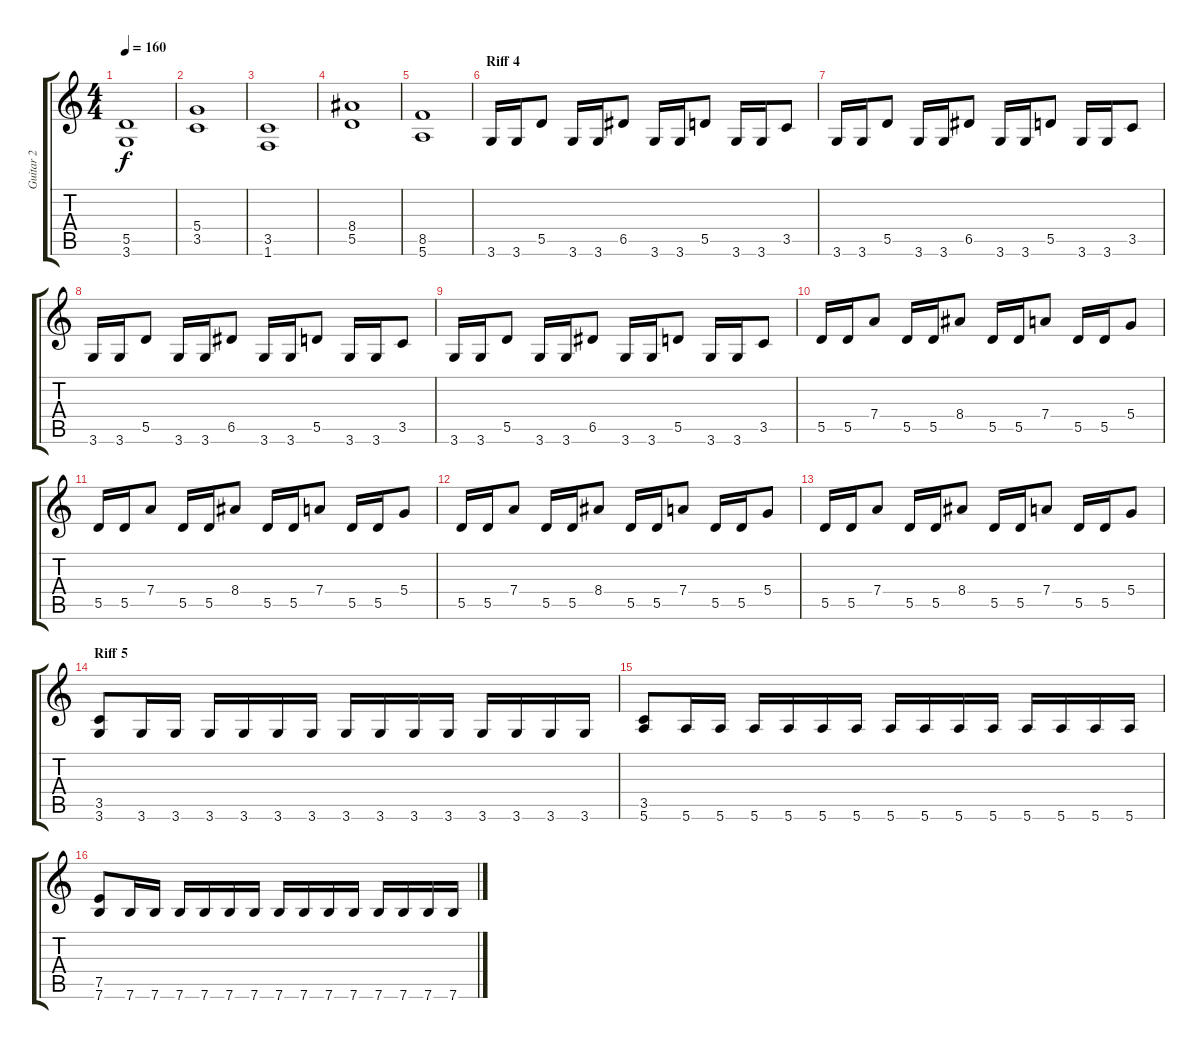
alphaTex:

\track ("Guitar 2" "Guitar 2") {instrument distortionguitar}
\staff {score tabs}
\tuning (E4 B3 G3 D3 A2 E2) {hide}
\ts (4 4)
\tempo 160
\clef g2
\ks c
(5.5 3.6).1{dy f} |
(5.4 3.5).1 |
(3.5 1.6).1 |
(8.4 5.5).1 |
(8.5 5.6).1 |
\section ("" "Riff 4")
3.6.16 3.6.16 5.5.8 3.6.16 3.6.16 6.5.8 3.6.16 3.6.16 5.5.8 3.6.16 3.6.16 3.5.8 |
3.6.16 3.6.16 5.5.8 3.6.16 3.6.16 6.5.8 3.6.16 3.6.16 5.5.8 3.6.16 3.6.16 3.5.8 |
3.6.16 3.6.16 5.5.8 3.6.16 3.6.16 6.5.8 3.6.16 3.6.16 5.5.8 3.6.16 3.6.16 3.5.8 |
3.6.16 3.6.16 5.5.8 3.6.16 3.6.16 6.5.8 3.6.16 3.6.16 5.5.8 3.6.16 3.6.16 3.5.8 |
5.5.16 5.5.16 7.4.8 5.5.16 5.5.16 8.4.8 5.5.16 5.5.16 7.4.8 5.5.16 5.5.16 5.4.8 |
5.5.16 5.5.16 7.4.8 5.5.16 5.5.16 8.4.8 5.5.16 5.5.16 7.4.8 5.5.16 5.5.16 5.4.8 |
5.5.16 5.5.16 7.4.8 5.5.16 5.5.16 8.4.8 5.5.16 5.5.16 7.4.8 5.5.16 5.5.16 5.4.8 |
5.5.16 5.5.16 7.4.8 5.5.16 5.5.16 8.4.8 5.5.16 5.5.16 7.4.8 5.5.16 5.5.16 5.4.8 |
\section ("" "Riff 5")
(3.5 3.6).8 3.6.16 3.6.16 3.6.16 3.6.16 3.6.16 3.6.16 3.6.16 3.6.16 3.6.16 3.6.16 3.6.16 3.6.16 3.6.16 3.6.16 |
(3.5 5.6).8 5.6.16 5.6.16 5.6.16 5.6.16 5.6.16 5.6.16 5.6.16 5.6.16 5.6.16 5.6.16 5.6.16 5.6.16 5.6.16 5.6.16 |
(7.5 7.6).8 7.6.16 7.6.16 7.6.16 7.6.16 7.6.16 7.6.16 7.6.16 7.6.16 7.6.16 7.6.16 7.6.16 7.6.16 7.6.16 7.6.16
